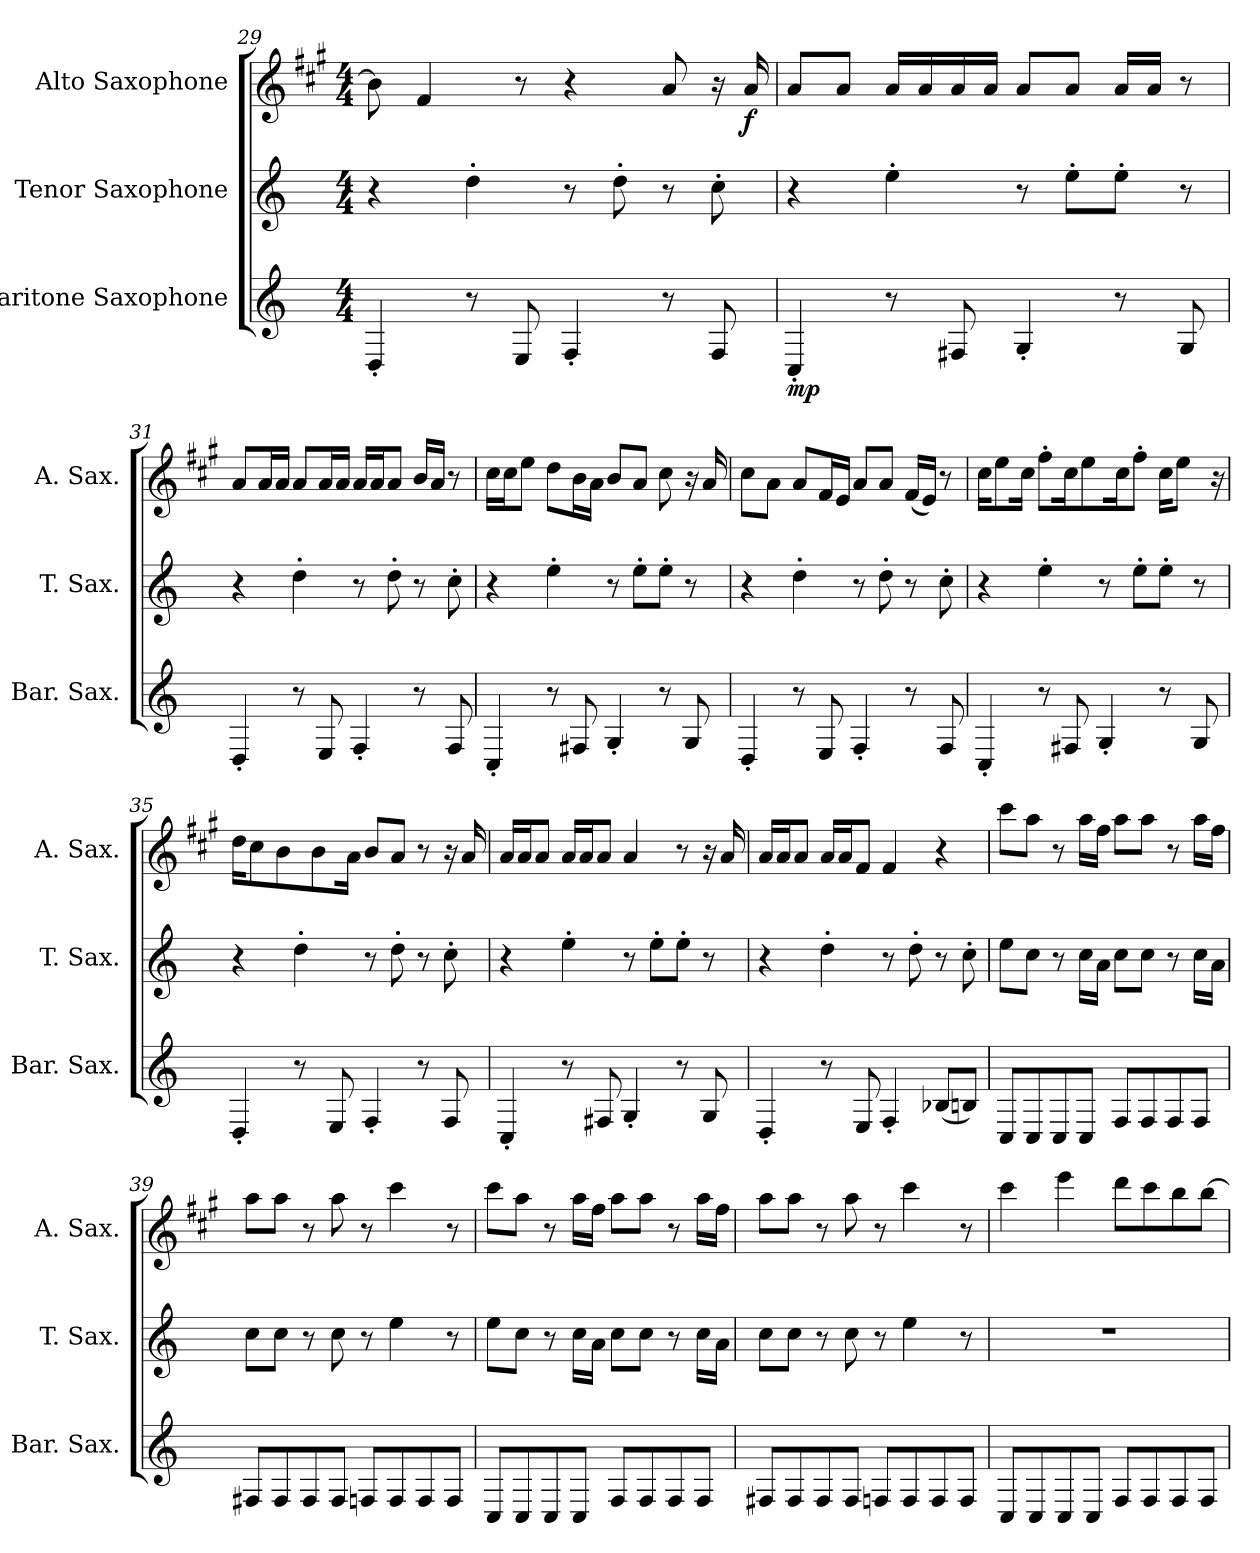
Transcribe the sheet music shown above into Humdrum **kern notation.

**kern	**dynam	**kern	**kern	**dynam
*part3	*part3	*part2	*part1	*part1
*staff3	*staff3	*staff2	*staff1	*staff1
*I"Baritone Saxophone	*	*I"Tenor Saxophone	*I"Alto Saxophone	*
*I'Bar. Sax.	*	*I'T. Sax.	*I'A. Sax.	*
*clefG2	*	*clefG2	*clefG2	*
*ITrd12c21	*	*ITrd8c14	*ITrd5c9	*
*k[]	*	*k[]	*k[]	*
*M4/4	*	*M4/4	*M4/4	*
=29	=29	=29	=29	=29
4DD'/	.	4r	8d\]	.
.	.	.	4A/	.
8r	.	4d'\	.	.
8EE/	.	.	8r	.
4FF'/	.	8r	4r	.
.	.	8d'\	.	.
8r	.	8r	8c/	.
8FF/	.	8c'\	16r	.
!	!	!	!	!LO:DY:b
.	.	.	16c/	f
!!LO:PB:g=z
=30	=30	=30	=30	=30
!	!LO:DY:b	!	!	!
4CC'/	mp	4r	8c/L	.
.	.	.	8c/J	.
8r	.	4e'\	16c/LL	.
.	.	.	16c/	.
8FF#X/	.	.	16c/	.
.	.	.	16c/JJ	.
4GG'/	.	8r	8c/L	.
.	.	8e'\L	8c/J	.
8r	.	8e'\J	16c/LL	.
.	.	.	16c/JJ	.
8GG/	.	8r	8r	.
=31	=31	=31	=31	=31
4DD'/	.	4r	8c/L	.
.	.	.	16c/L	.
.	.	.	16c/JJ	.
8r	.	4d'\	8c/L	.
8EE/	.	.	16c/L	.
.	.	.	16c/JJ	.
4FF'/	.	8r	16c/LL	.
.	.	.	16c/J	.
.	.	8d'\	8c/J	.
8r	.	8r	16d/LL	.
.	.	.	16c/JJ	.
8FF/	.	8c'\	8r	.
=32	=32	=32	=32	=32
4CC'/	.	4r	16e\LL	.
.	.	.	16e\J	.
.	.	.	8g\J	.
8r	.	4e'\	8f\L	.
8FF#X/	.	.	16d\L	.
.	.	.	16c\JJ	.
4GG'/	.	8r	8d/L	.
.	.	8e'\L	8c/J	.
8r	.	8e'\J	8e\	.
8GG/	.	8r	16r	.
.	.	.	16c/	.
!!LO:LB:g=z
=33	=33	=33	=33	=33
4DD'/	.	4r	8e\L	.
.	.	.	8c\J	.
8r	.	4d'\	8c/L	.
8EE/	.	.	16A/L	.
.	.	.	16G/JJ	.
4FF'/	.	8r	8c/L	.
.	.	8d'\	8c/J	.
8r	.	8r	(<16A/LL	.
.	.	.	16G/JJ)	.
8FF/	.	8c'\	8r	.
=34	=34	=34	=34	=34
4CC'/	.	4r	16e\KL	.
.	.	.	8g\	.
.	.	.	16e\Jk	.
8r	.	4e'\	8a'\L	.
8FF#X/	.	.	16e\K	.
.	.	.	8g\	.
4GG'/	.	8r	.	.
.	.	.	16e\K	.
.	.	8e'\L	8a'\J	.
8r	.	8e'\J	16e\KL	.
.	.	.	8g\J	.
8GG/	.	8r	.	.
.	.	.	16r	.
=35	=35	=35	=35	=35
4DD'/	.	4r	16f\KL	.
.	.	.	8e\	.
.	.	.	8d\	.
8r	.	4d'\	.	.
.	.	.	8d\	.
8EE/	.	.	.	.
.	.	.	16c\Jk	.
4FF'/	.	8r	8d/L	.
.	.	8d'\	8c/J	.
8r	.	8r	8r	.
8FF/	.	8c'\	16r	.
.	.	.	16c/	.
!!LO:LB:g=z
=36	=36	=36	=36	=36
4CC'/	.	4r	16c/LL	.
.	.	.	16c/J	.
.	.	.	8c/J	.
8r	.	4e'\	16c/LL	.
.	.	.	16c/J	.
8FF#X/	.	.	8c/J	.
4GG'/	.	8r	4c/	.
.	.	8e'\L	.	.
8r	.	8e'\J	8r	.
8GG/	.	8r	16r	.
.	.	.	16c/	.
=37	=37	=37	=37	=37
4DD'/	.	4r	16c/LL	.
.	.	.	16c/J	.
.	.	.	8c/J	.
8r	.	4d'\	16c/LL	.
.	.	.	16c/J	.
8EE/	.	.	8A/J	.
4FF'/	.	8r	4A/	.
.	.	8d'\	.	.
(<8BB-X/L	.	8r	4r	.
8BBn/J)	.	8c'\	.	.
=38	=38	=38	=38	=38
8CC/L	.	8e\L	8ee\L	.
8CC/	.	8c\J	8cc\J	.
8CC/	.	8r	8r	.
8CC/J	.	16c\LL	16cc\LL	.
.	.	16A\JJ	16a\JJ	.
8FF/L	.	8c\L	8cc\L	.
8FF/	.	8c\J	8cc\J	.
8FF/	.	8r	8r	.
8FF/J	.	16c\LL	16cc\LL	.
.	.	16A\JJ	16a\JJ	.
!!LO:LB:g=z
=39	=39	=39	=39	=39
8FF#X/L	.	8c\L	8cc\L	.
8FF#/	.	8c\J	8cc\J	.
8FF#/	.	8r	8r	.
8FF#/J	.	8c\	8cc\	.
8FFn/L	.	8r	8r	.
8FF/	.	4e\	4ee\	.
8FF/	.	.	.	.
8FF/J	.	8r	8r	.
=40	=40	=40	=40	=40
8CC/L	.	8e\L	8ee\L	.
8CC/	.	8c\J	8cc\J	.
8CC/	.	8r	8r	.
8CC/J	.	16c\LL	16cc\LL	.
.	.	16A\JJ	16a\JJ	.
8FF/L	.	8c\L	8cc\L	.
8FF/	.	8c\J	8cc\J	.
8FF/	.	8r	8r	.
8FF/J	.	16c\LL	16cc\LL	.
.	.	16A\JJ	16a\JJ	.
=41	=41	=41	=41	=41
8FF#X/L	.	8c\L	8cc\L	.
8FF#/	.	8c\J	8cc\J	.
8FF#/	.	8r	8r	.
8FF#/J	.	8c\	8cc\	.
8FFn/L	.	8r	8r	.
8FF/	.	4e\	4ee\	.
8FF/	.	.	.	.
8FF/J	.	8r	8r	.
!!LO:PB:g=z
=42	=42	=42	=42	=42
8CC/L	.	1r	4ee\	.
8CC/	.	.	.	.
8CC/	.	.	4gg\	.
8CC/J	.	.	.	.
8FF/L	.	.	8ff\L	.
8FF/	.	.	8ee\	.
8FF/	.	.	8dd\	.
8FF/J	.	.	[8dd\J	.
=	=	=	=	=
*-	*-	*-	*-	*-
